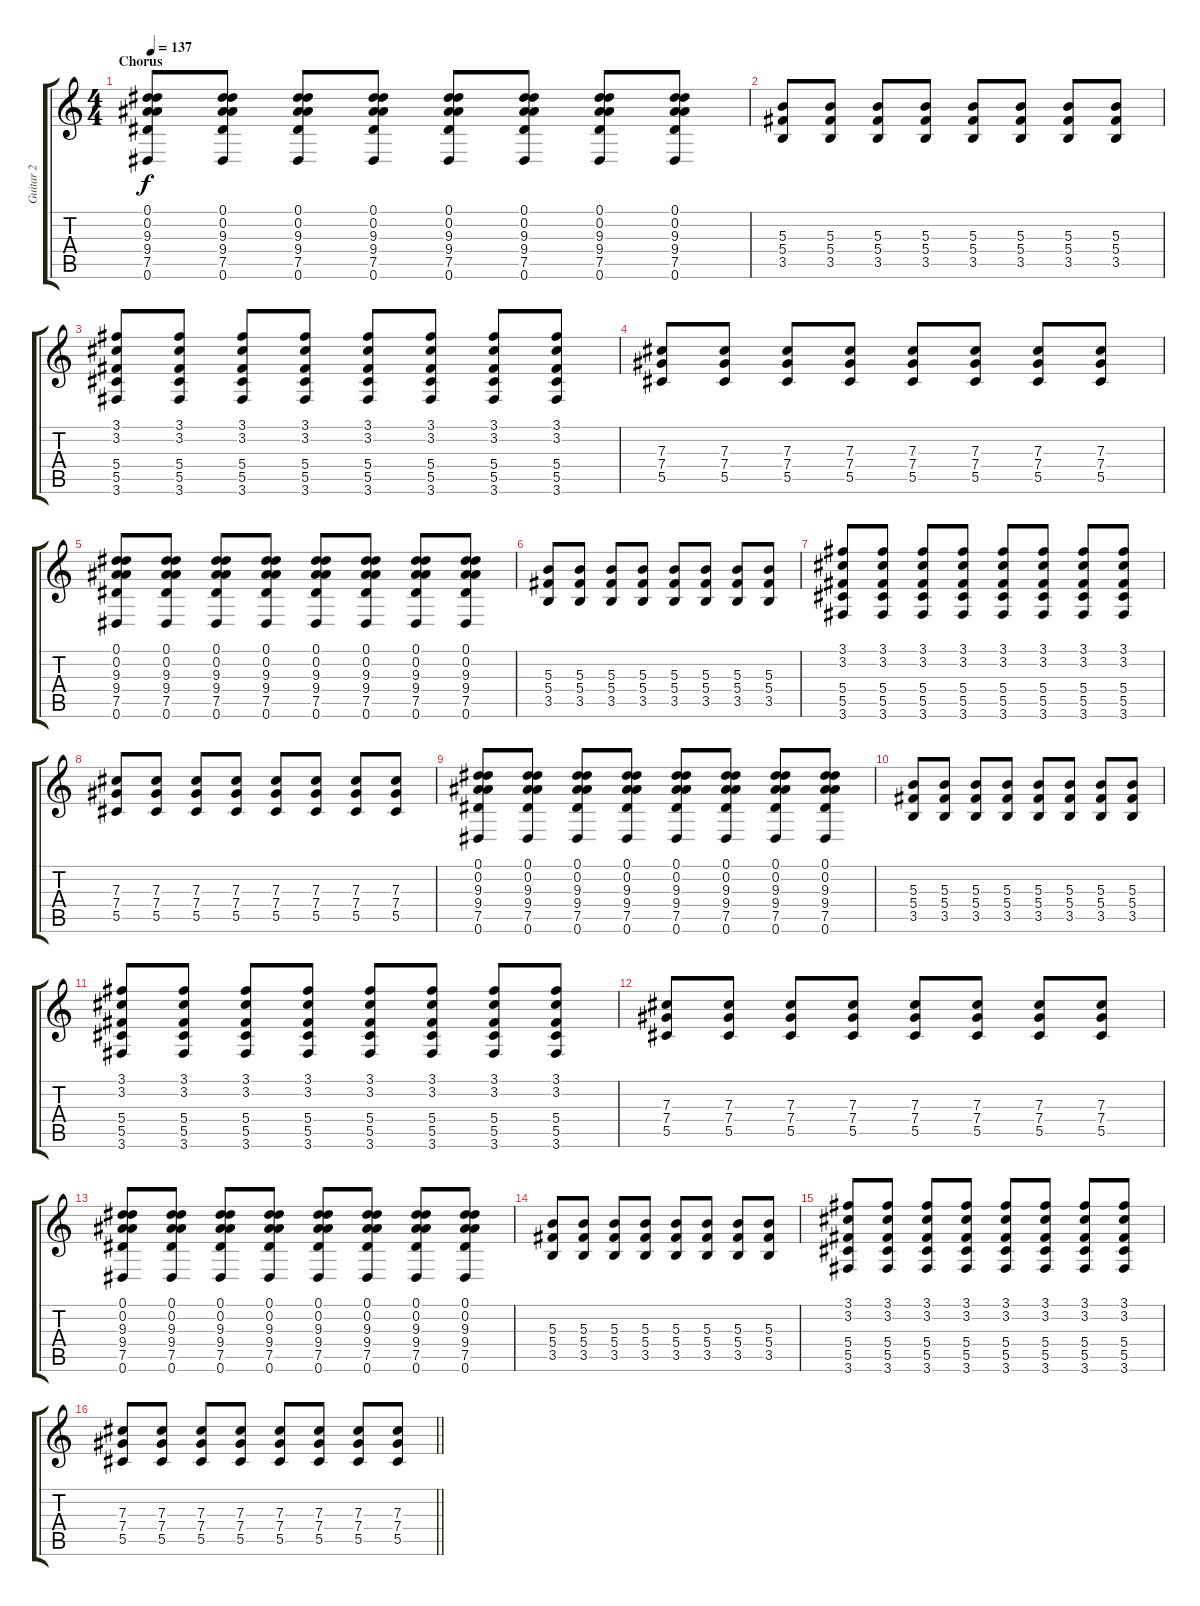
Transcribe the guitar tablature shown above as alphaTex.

\track ("Guitar 2" "Guitar 2") {instrument distortionguitar}
\staff {score tabs}
\tuning (Eb4 Bb3 Gb3 Db3 Ab2 Eb2) {hide}
\ts (4 4)
\section ("" "Chorus")
\tempo 137
\clef g2
\ks c
(0.1 0.2 9.3 9.4 7.5 0.6).8{dy f} (0.1 0.2 9.3 9.4 7.5 0.6).8 (0.1 0.2 9.3 9.4 7.5 0.6).8 (0.1 0.2 9.3 9.4 7.5 0.6).8 (0.1 0.2 9.3 9.4 7.5 0.6).8 (0.1 0.2 9.3 9.4 7.5 0.6).8 (0.1 0.2 9.3 9.4 7.5 0.6).8 (0.1 0.2 9.3 9.4 7.5 0.6).8 |
(5.3 5.4 3.5).8 (5.3 5.4 3.5).8 (5.3 5.4 3.5).8 (5.3 5.4 3.5).8 (5.3 5.4 3.5).8 (5.3 5.4 3.5).8 (5.3 5.4 3.5).8 (5.3 5.4 3.5).8 |
(3.1 3.2 5.4 5.5 3.6).8 (3.1 3.2 5.4 5.5 3.6).8 (3.1 3.2 5.4 5.5 3.6).8 (3.1 3.2 5.4 5.5 3.6).8 (3.1 3.2 5.4 5.5 3.6).8 (3.1 3.2 5.4 5.5 3.6).8 (3.1 3.2 5.4 5.5 3.6).8 (3.1 3.2 5.4 5.5 3.6).8 |
(7.3 7.4 5.5).8 (7.3 7.4 5.5).8 (7.3 7.4 5.5).8 (7.3 7.4 5.5).8 (7.3 7.4 5.5).8 (7.3 7.4 5.5).8 (7.3 7.4 5.5).8 (7.3 7.4 5.5).8 |
(0.1 0.2 9.3 9.4 7.5 0.6).8 (0.1 0.2 9.3 9.4 7.5 0.6).8 (0.1 0.2 9.3 9.4 7.5 0.6).8 (0.1 0.2 9.3 9.4 7.5 0.6).8 (0.1 0.2 9.3 9.4 7.5 0.6).8 (0.1 0.2 9.3 9.4 7.5 0.6).8 (0.1 0.2 9.3 9.4 7.5 0.6).8 (0.1 0.2 9.3 9.4 7.5 0.6).8 |
(5.3 5.4 3.5).8 (5.3 5.4 3.5).8 (5.3 5.4 3.5).8 (5.3 5.4 3.5).8 (5.3 5.4 3.5).8 (5.3 5.4 3.5).8 (5.3 5.4 3.5).8 (5.3 5.4 3.5).8 |
(3.1 3.2 5.4 5.5 3.6).8 (3.1 3.2 5.4 5.5 3.6).8 (3.1 3.2 5.4 5.5 3.6).8 (3.1 3.2 5.4 5.5 3.6).8 (3.1 3.2 5.4 5.5 3.6).8 (3.1 3.2 5.4 5.5 3.6).8 (3.1 3.2 5.4 5.5 3.6).8 (3.1 3.2 5.4 5.5 3.6).8 |
(7.3 7.4 5.5).8 (7.3 7.4 5.5).8 (7.3 7.4 5.5).8 (7.3 7.4 5.5).8 (7.3 7.4 5.5).8 (7.3 7.4 5.5).8 (7.3 7.4 5.5).8 (7.3 7.4 5.5).8 |
(0.1 0.2 9.3 9.4 7.5 0.6).8 (0.1 0.2 9.3 9.4 7.5 0.6).8 (0.1 0.2 9.3 9.4 7.5 0.6).8 (0.1 0.2 9.3 9.4 7.5 0.6).8 (0.1 0.2 9.3 9.4 7.5 0.6).8 (0.1 0.2 9.3 9.4 7.5 0.6).8 (0.1 0.2 9.3 9.4 7.5 0.6).8 (0.1 0.2 9.3 9.4 7.5 0.6).8 |
(5.3 5.4 3.5).8 (5.3 5.4 3.5).8 (5.3 5.4 3.5).8 (5.3 5.4 3.5).8 (5.3 5.4 3.5).8 (5.3 5.4 3.5).8 (5.3 5.4 3.5).8 (5.3 5.4 3.5).8 |
(3.1 3.2 5.4 5.5 3.6).8 (3.1 3.2 5.4 5.5 3.6).8 (3.1 3.2 5.4 5.5 3.6).8 (3.1 3.2 5.4 5.5 3.6).8 (3.1 3.2 5.4 5.5 3.6).8 (3.1 3.2 5.4 5.5 3.6).8 (3.1 3.2 5.4 5.5 3.6).8 (3.1 3.2 5.4 5.5 3.6).8 |
(7.3 7.4 5.5).8 (7.3 7.4 5.5).8 (7.3 7.4 5.5).8 (7.3 7.4 5.5).8 (7.3 7.4 5.5).8 (7.3 7.4 5.5).8 (7.3 7.4 5.5).8 (7.3 7.4 5.5).8 |
(0.1 0.2 9.3 9.4 7.5 0.6).8 (0.1 0.2 9.3 9.4 7.5 0.6).8 (0.1 0.2 9.3 9.4 7.5 0.6).8 (0.1 0.2 9.3 9.4 7.5 0.6).8 (0.1 0.2 9.3 9.4 7.5 0.6).8 (0.1 0.2 9.3 9.4 7.5 0.6).8 (0.1 0.2 9.3 9.4 7.5 0.6).8 (0.1 0.2 9.3 9.4 7.5 0.6).8 |
(5.3 5.4 3.5).8 (5.3 5.4 3.5).8 (5.3 5.4 3.5).8 (5.3 5.4 3.5).8 (5.3 5.4 3.5).8 (5.3 5.4 3.5).8 (5.3 5.4 3.5).8 (5.3 5.4 3.5).8 |
(3.1 3.2 5.4 5.5 3.6).8 (3.1 3.2 5.4 5.5 3.6).8 (3.1 3.2 5.4 5.5 3.6).8 (3.1 3.2 5.4 5.5 3.6).8 (3.1 3.2 5.4 5.5 3.6).8 (3.1 3.2 5.4 5.5 3.6).8 (3.1 3.2 5.4 5.5 3.6).8 (3.1 3.2 5.4 5.5 3.6).8 |
\barLineRight lightlight
(7.3 7.4 5.5).8 (7.3 7.4 5.5).8 (7.3 7.4 5.5).8 (7.3 7.4 5.5).8 (7.3 7.4 5.5).8 (7.3 7.4 5.5).8 (7.3 7.4 5.5).8 (7.3 7.4 5.5).8
